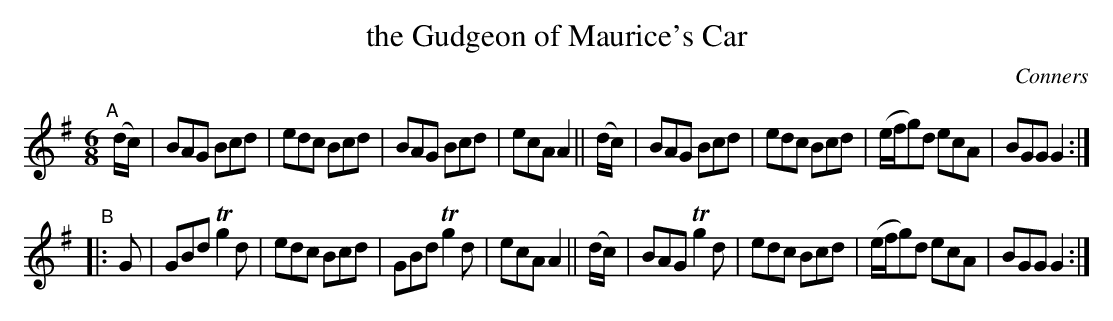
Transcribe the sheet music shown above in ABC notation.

X:1
T: the Gudgeon of Maurice's Car
O: Conners
M: 6/8
L: 1/8
K: G
"^A"[|] (d/c/) |\
BAG Bcd | edc Bcd | BAG Bcd | ecA A2 || (d/c/) |\
BAG Bcd | edc Bcd | (e/f/g)d ecA | BGG G2 :|
"B"|: G |\
GBd Tg2d | edc Bcd | GBd Tg2d | ecA A2 || (d/c/) |\
BAG Tg2d | edc Bcd | (e/f/g)d ecA | BGG G2 :|
